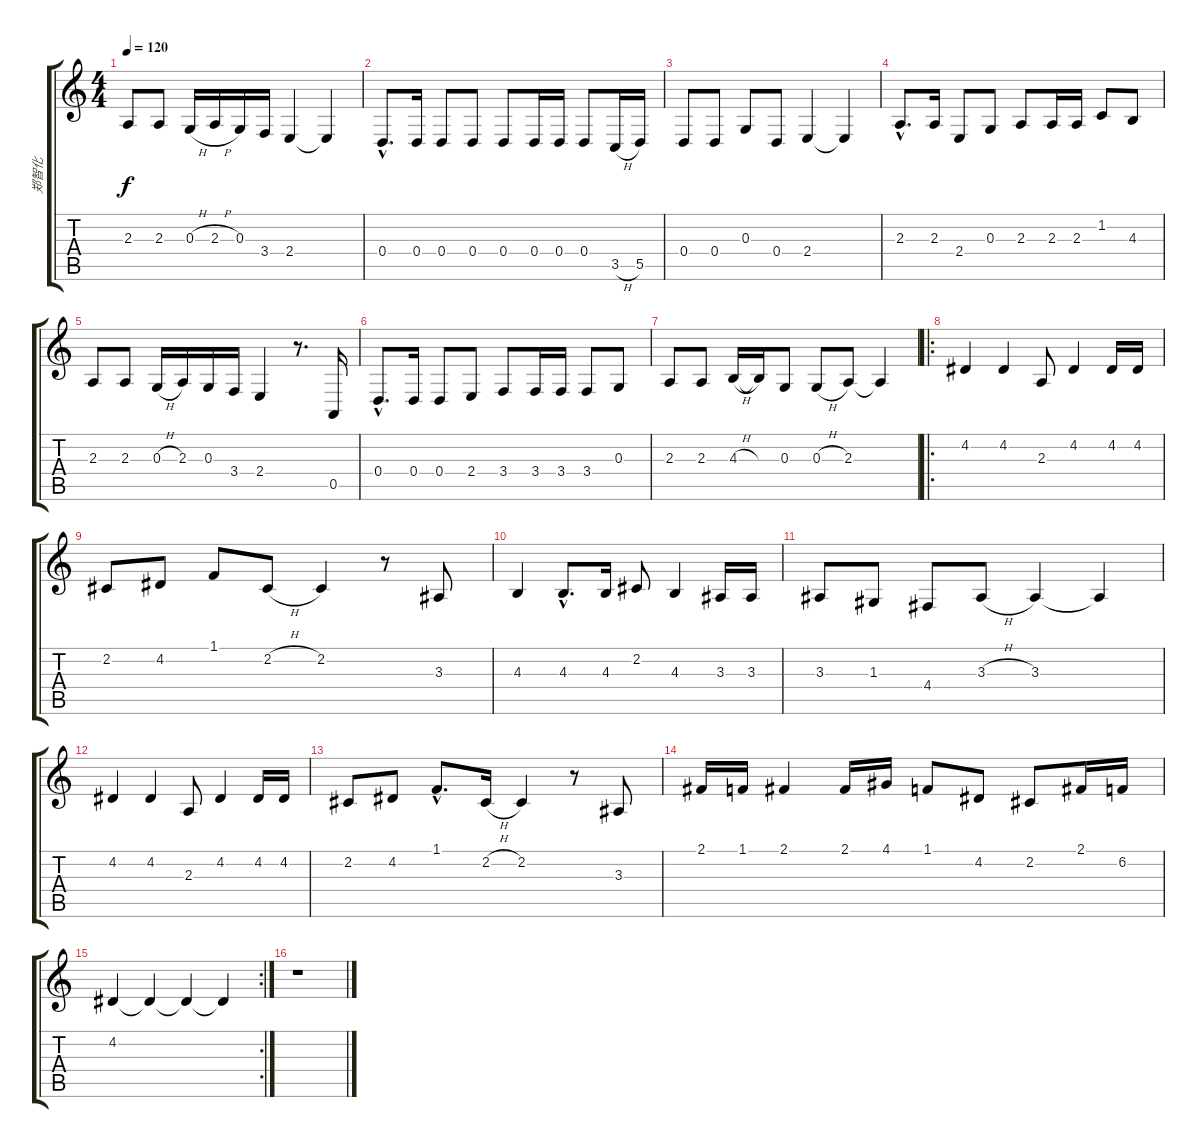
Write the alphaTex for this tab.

\track ("郑智化" "郑智化") {instrument vibraphone}
\staff {score tabs}
\tuning (E4 B3 G3 D3 A2 E2) {hide}
\ts (4 4)
\tempo 120
\clef g2
\ks c
2.3.8{dy f} 2.3.8 0.3{h}.16 2.3{h}.16 0.3.16 3.4.16 2.4.4 2.4{t}.4 |
0.4{hac}.8{d} 0.4.16 0.4.8 0.4.8 0.4.8 0.4.16 0.4.16 0.4.8 3.5{h}.16 5.5.16 |
0.4.8 0.4.8 0.3.8 0.4.8 2.4.4 2.4{t}.4 |
2.3{hac}.8{d} 2.3.16 2.4.8 0.3.8 2.3.8 2.3.16 2.3.16 1.2.8 4.3.8 |
2.3.8 2.3.8 0.3{h}.16 2.3.16 0.3.16 3.4.16 2.4.4 r.8{d} 0.5.16 |
0.4{hac}.8{d} 0.4.16 0.4.8 2.4.8 3.4.8 3.4.16 3.4.16 3.4.8 0.3.8 |
2.3.8 2.3.8 4.3{h}.16 4.3{t}.16 0.3.8 0.3{h}.8 2.3.8 2.3{t}.4 |
\ro
4.2.4 4.2.4 2.3.8 4.2.4 4.2.16 4.2.16 |
2.2.8 4.2.8 1.1.8 2.2{h}.8 2.2.4 r.8 3.3.8 |
4.3.4 4.3{hac}.8{d} 4.3.16 2.2.8 4.3.4 3.3.16 3.3.16 |
3.3.8 1.3.8 4.4.8 3.3{h}.8 3.3.4 3.3{t}.4 |
4.2.4 4.2.4 2.3.8 4.2.4 4.2.16 4.2.16 |
2.2.8 4.2.8 1.1{hac}.8{d} 2.2{h}.16 2.2.4 r.8 3.3.8 |
2.1.16 1.1.16 2.1.4 2.1.16 4.1.16 1.1.8 4.2.8 2.2.8 2.1.16 6.2.16 |
\rc 2
4.2.4 4.2{t}.4 4.2{t}.4 4.2{t}.4 |
r.1
